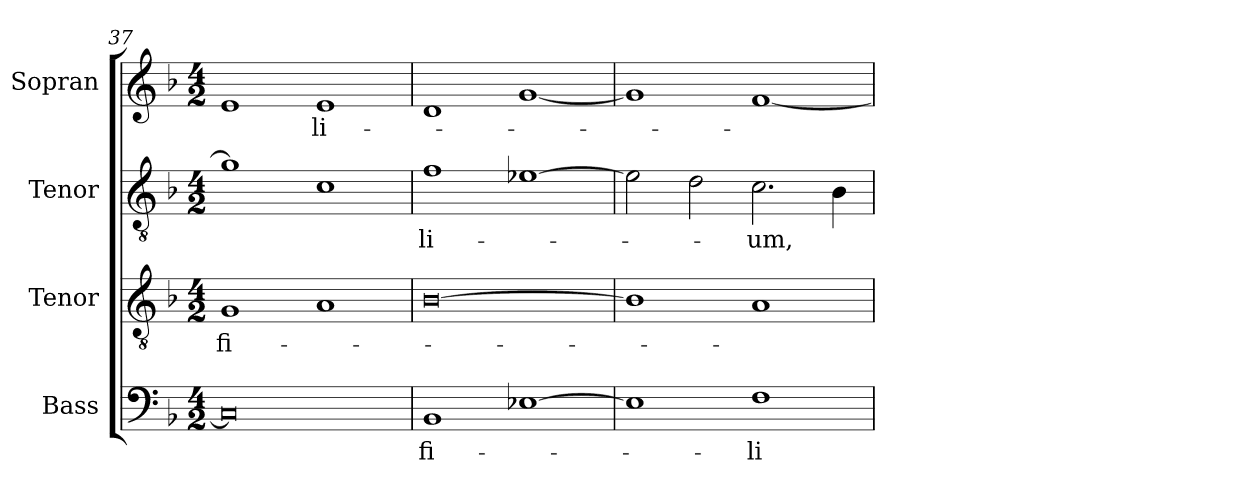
**kern	**text	**kern	**text	**kern	**text	**kern	**text
*part4	*part4	*part3	*part3	*part2	*part2	*part1	*part1
*staff4	*staff4	*staff3	*staff3	*staff2	*staff2	*staff1	*staff1
*I"Bass	*	*I"Tenor	*	*I"Tenor	*	*I"Sopran	*
*	*	*I'Tenor	*	*	*	*	*
!!LO:LB:g=z
*clefF4	*	*clefGv2	*	*clefGv2	*	*clefG2	*
*	*	*ITrd7c12	*	*ITrd7c12	*	*	*
*k[b-]	*	*k[b-]	*	*k[b-]	*	*k[b-]	*
*F:	*	*F:	*	*F:	*	*F:	*
*M4/2	*	*M4/2	*	*M4/2	*	*M4/2	*
=37	=37	=37	=37	=37	=37	=37	=37
!	!	!	!LO:LY:b:color=#000000	!	!	!	!
0Ci]	.	1GGi	fi-	1Gi]	.	1ei	.
!	!	!	!	!	!	!	!LO:LY:b:color=#000000
.	.	1AAi	.	1Ci	.	1ei	-li-
=38	=38	=38	=38	=38	=38	=38	=38
!	!LO:LY:b:color=#000000	!	!	!	!	!	!
!	!	!	!	!	!LO:LY:b:color=#000000	!	!
1BB-i	fi-	[>0BB-i	.	1Fi	-li-	1di	.
[>1E-Xi	.	.	.	[>1E-Xi	.	[<1gi	.
=39	=39	=39	=39	=39	=39	=39	=39
1E-i]	.	1BB-i]	.	2E-i\]	.	1gi]	.
.	.	.	.	2Di\	.	.	.
!	!LO:LY:b:color=#000000	!	!	!	!	!	!
!	!	!	!	!	!LO:LY:b:color=#000000	!	!
1Fi	-li-	1AAi	.	2.Ci\	-um,	[<1fi	.
.	.	.	.	4BB-i\	.	.	.
=	=	=	=	=	=	=	=
*-	*-	*-	*-	*-	*-	*-	*-
